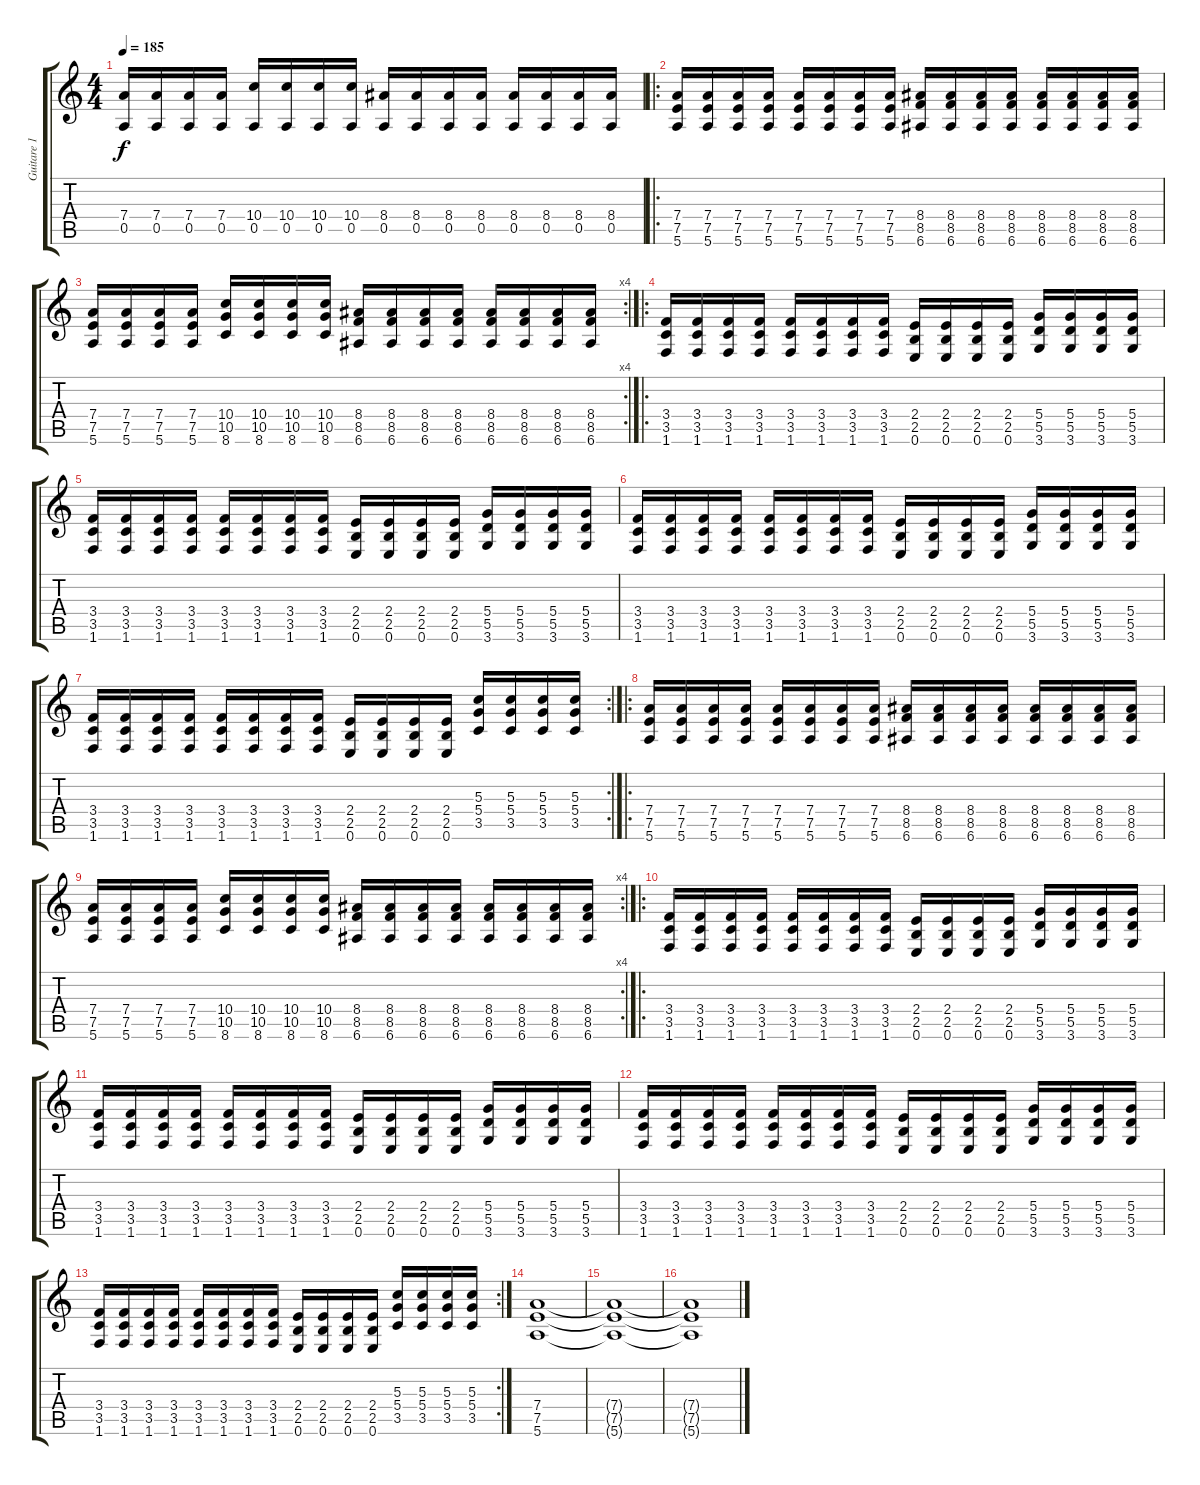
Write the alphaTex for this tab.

\track ("Guitare 1" "Guitare 1") {instrument distortionguitar}
\staff {score tabs}
\tuning (E4 B3 G3 D3 A2 E2) {hide}
\ts (4 4)
\tempo 185
\clef g2
\ks c
(7.4 0.5).16{dy f} (7.4 0.5).16 (7.4 0.5).16 (7.4 0.5).16 (10.4 0.5).16 (10.4 0.5).16 (10.4 0.5).16 (10.4 0.5).16 (8.4 0.5).16 (8.4 0.5).16 (8.4 0.5).16 (8.4 0.5).16 (8.4 0.5).16 (8.4 0.5).16 (8.4 0.5).16 (8.4 0.5).16 |
\ro
(7.4 7.5 5.6).16 (7.4 7.5 5.6).16 (7.4 7.5 5.6).16 (7.4 7.5 5.6).16 (7.4 7.5 5.6).16 (7.4 7.5 5.6).16 (7.4 7.5 5.6).16 (7.4 7.5 5.6).16 (8.4 8.5 6.6).16 (8.4 8.5 6.6).16 (8.4 8.5 6.6).16 (8.4 8.5 6.6).16 (8.4 8.5 6.6).16 (8.4 8.5 6.6).16 (8.4 8.5 6.6).16 (8.4 8.5 6.6).16 |
\rc 4
(7.4 7.5 5.6).16 (7.4 7.5 5.6).16 (7.4 7.5 5.6).16 (7.4 7.5 5.6).16 (10.4 10.5 8.6).16 (10.4 10.5 8.6).16 (10.4 10.5 8.6).16 (10.4 10.5 8.6).16 (8.4 8.5 6.6).16 (8.4 8.5 6.6).16 (8.4 8.5 6.6).16 (8.4 8.5 6.6).16 (8.4 8.5 6.6).16 (8.4 8.5 6.6).16 (8.4 8.5 6.6).16 (8.4 8.5 6.6).16 |
\ro
(3.4 3.5 1.6).16 (3.4 3.5 1.6).16 (3.4 3.5 1.6).16 (3.4 3.5 1.6).16 (3.4 3.5 1.6).16 (3.4 3.5 1.6).16 (3.4 3.5 1.6).16 (3.4 3.5 1.6).16 (2.4 2.5 0.6).16 (2.4 2.5 0.6).16 (2.4 2.5 0.6).16 (2.4 2.5 0.6).16 (5.4 5.5 3.6).16 (5.4 5.5 3.6).16 (5.4 5.5 3.6).16 (5.4 5.5 3.6).16 |
(3.4 3.5 1.6).16 (3.4 3.5 1.6).16 (3.4 3.5 1.6).16 (3.4 3.5 1.6).16 (3.4 3.5 1.6).16 (3.4 3.5 1.6).16 (3.4 3.5 1.6).16 (3.4 3.5 1.6).16 (2.4 2.5 0.6).16 (2.4 2.5 0.6).16 (2.4 2.5 0.6).16 (2.4 2.5 0.6).16 (5.4 5.5 3.6).16 (5.4 5.5 3.6).16 (5.4 5.5 3.6).16 (5.4 5.5 3.6).16 |
(3.4 3.5 1.6).16 (3.4 3.5 1.6).16 (3.4 3.5 1.6).16 (3.4 3.5 1.6).16 (3.4 3.5 1.6).16 (3.4 3.5 1.6).16 (3.4 3.5 1.6).16 (3.4 3.5 1.6).16 (2.4 2.5 0.6).16 (2.4 2.5 0.6).16 (2.4 2.5 0.6).16 (2.4 2.5 0.6).16 (5.4 5.5 3.6).16 (5.4 5.5 3.6).16 (5.4 5.5 3.6).16 (5.4 5.5 3.6).16 |
\rc 2
(3.4 3.5 1.6).16 (3.4 3.5 1.6).16 (3.4 3.5 1.6).16 (3.4 3.5 1.6).16 (3.4 3.5 1.6).16 (3.4 3.5 1.6).16 (3.4 3.5 1.6).16 (3.4 3.5 1.6).16 (2.4 2.5 0.6).16 (2.4 2.5 0.6).16 (2.4 2.5 0.6).16 (2.4 2.5 0.6).16 (5.3 5.4 3.5).16 (5.3 5.4 3.5).16 (5.3 5.4 3.5).16 (5.3 5.4 3.5).16 |
\ro
(7.4 7.5 5.6).16 (7.4 7.5 5.6).16 (7.4 7.5 5.6).16 (7.4 7.5 5.6).16 (7.4 7.5 5.6).16 (7.4 7.5 5.6).16 (7.4 7.5 5.6).16 (7.4 7.5 5.6).16 (8.4 8.5 6.6).16 (8.4 8.5 6.6).16 (8.4 8.5 6.6).16 (8.4 8.5 6.6).16 (8.4 8.5 6.6).16 (8.4 8.5 6.6).16 (8.4 8.5 6.6).16 (8.4 8.5 6.6).16 |
\rc 4
(7.4 7.5 5.6).16 (7.4 7.5 5.6).16 (7.4 7.5 5.6).16 (7.4 7.5 5.6).16 (10.4 10.5 8.6).16 (10.4 10.5 8.6).16 (10.4 10.5 8.6).16 (10.4 10.5 8.6).16 (8.4 8.5 6.6).16 (8.4 8.5 6.6).16 (8.4 8.5 6.6).16 (8.4 8.5 6.6).16 (8.4 8.5 6.6).16 (8.4 8.5 6.6).16 (8.4 8.5 6.6).16 (8.4 8.5 6.6).16 |
\ro
(3.4 3.5 1.6).16 (3.4 3.5 1.6).16 (3.4 3.5 1.6).16 (3.4 3.5 1.6).16 (3.4 3.5 1.6).16 (3.4 3.5 1.6).16 (3.4 3.5 1.6).16 (3.4 3.5 1.6).16 (2.4 2.5 0.6).16 (2.4 2.5 0.6).16 (2.4 2.5 0.6).16 (2.4 2.5 0.6).16 (5.4 5.5 3.6).16 (5.4 5.5 3.6).16 (5.4 5.5 3.6).16 (5.4 5.5 3.6).16 |
(3.4 3.5 1.6).16 (3.4 3.5 1.6).16 (3.4 3.5 1.6).16 (3.4 3.5 1.6).16 (3.4 3.5 1.6).16 (3.4 3.5 1.6).16 (3.4 3.5 1.6).16 (3.4 3.5 1.6).16 (2.4 2.5 0.6).16 (2.4 2.5 0.6).16 (2.4 2.5 0.6).16 (2.4 2.5 0.6).16 (5.4 5.5 3.6).16 (5.4 5.5 3.6).16 (5.4 5.5 3.6).16 (5.4 5.5 3.6).16 |
(3.4 3.5 1.6).16 (3.4 3.5 1.6).16 (3.4 3.5 1.6).16 (3.4 3.5 1.6).16 (3.4 3.5 1.6).16 (3.4 3.5 1.6).16 (3.4 3.5 1.6).16 (3.4 3.5 1.6).16 (2.4 2.5 0.6).16 (2.4 2.5 0.6).16 (2.4 2.5 0.6).16 (2.4 2.5 0.6).16 (5.4 5.5 3.6).16 (5.4 5.5 3.6).16 (5.4 5.5 3.6).16 (5.4 5.5 3.6).16 |
\rc 2
(3.4 3.5 1.6).16 (3.4 3.5 1.6).16 (3.4 3.5 1.6).16 (3.4 3.5 1.6).16 (3.4 3.5 1.6).16 (3.4 3.5 1.6).16 (3.4 3.5 1.6).16 (3.4 3.5 1.6).16 (2.4 2.5 0.6).16 (2.4 2.5 0.6).16 (2.4 2.5 0.6).16 (2.4 2.5 0.6).16 (5.3 5.4 3.5).16 (5.3 5.4 3.5).16 (5.3 5.4 3.5).16 (5.3 5.4 3.5).16 |
(7.4 7.5 5.6).1 |
(7.4{t} 7.5{t} 5.6{t}).1 |
(7.4{t} 7.5{t} 5.6{t}).1
